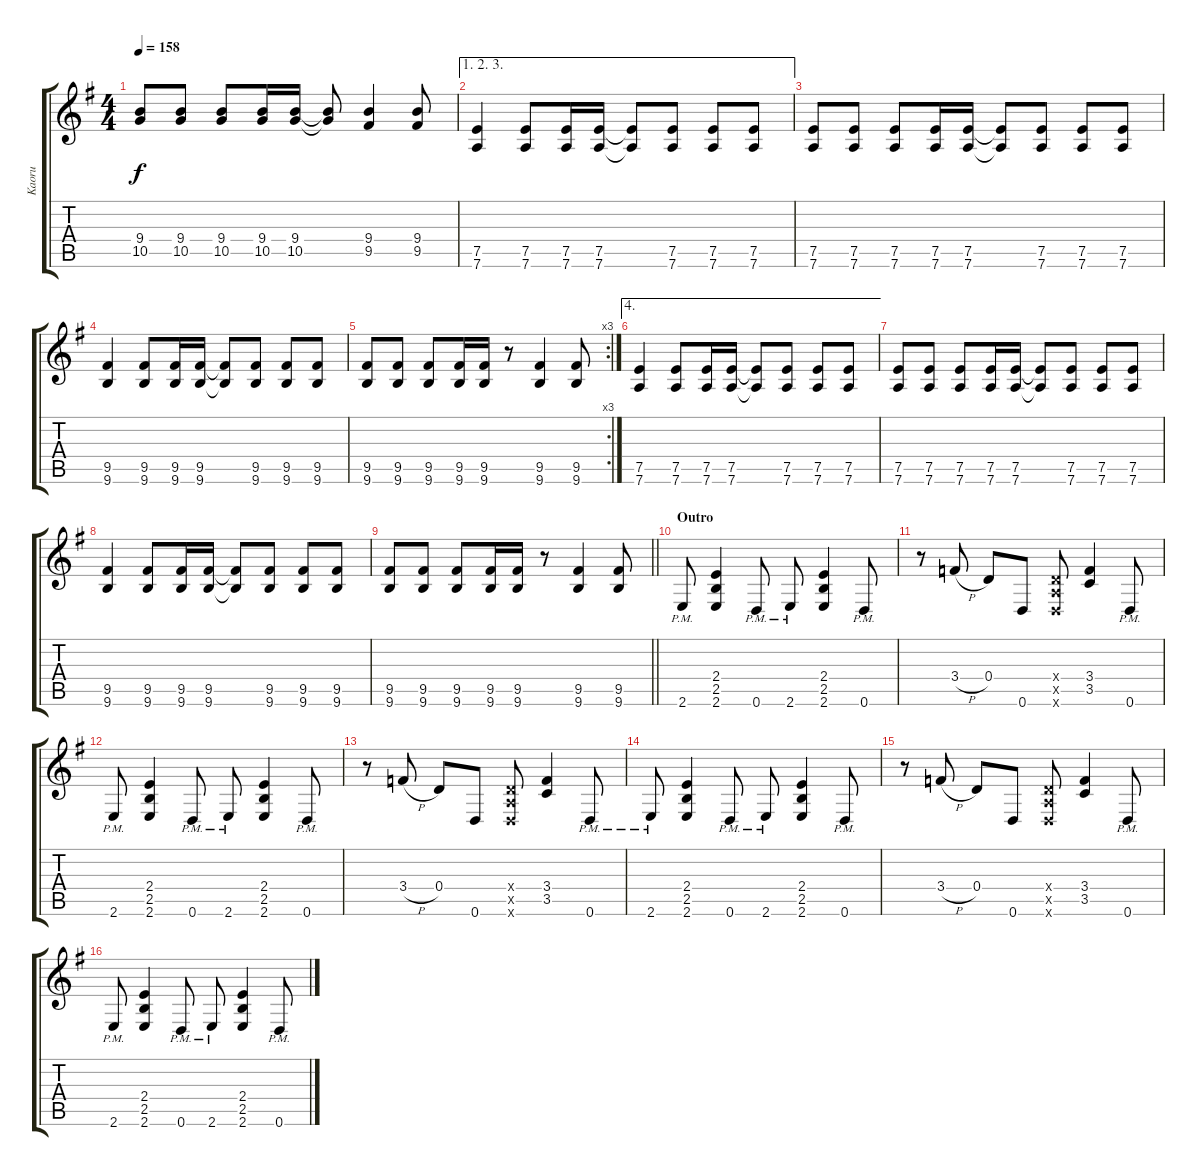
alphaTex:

\track ("Kaoru" "Kaoru") {instrument distortionguitar}
\staff {score tabs}
\tuning (E4 B3 G3 D3 A2 D2) {hide}
\ts (4 4)
\tempo 158
\clef g2
\ks g
(9.4 10.5).8{dy f} (9.4 10.5).8 (9.4 10.5).8 (9.4 10.5).16 (9.4 10.5).16 (9.4{t} 10.5{t}).8 (9.4 9.5).4 (9.4 9.5).8 |
\ae (1 2 3)
(7.5 7.6).4 (7.5 7.6).8 (7.5 7.6).16 (7.5 7.6).16 (7.5{t} 7.6{t}).8 (7.5 7.6).8 (7.5 7.6).8 (7.5 7.6).8 |
(7.5 7.6).8 (7.5 7.6).8 (7.5 7.6).8 (7.5 7.6).16 (7.5 7.6).16 (7.5{t} 7.6{t}).8 (7.5 7.6).8 (7.5 7.6).8 (7.5 7.6).8 |
(9.5 9.6).4 (9.5 9.6).8 (9.5 9.6).16 (9.5 9.6).16 (9.5{t} 9.6{t}).8 (9.5 9.6).8 (9.5 9.6).8 (9.5 9.6).8 |
\rc 3
(9.5 9.6).8 (9.5 9.6).8 (9.5 9.6).8 (9.5 9.6).16 (9.5 9.6).16 r.8 (9.5 9.6).4 (9.5 9.6).8 |
\ae 4
(7.5 7.6).4 (7.5 7.6).8 (7.5 7.6).16 (7.5 7.6).16 (7.5{t} 7.6{t}).8 (7.5 7.6).8 (7.5 7.6).8 (7.5 7.6).8 |
(7.5 7.6).8 (7.5 7.6).8 (7.5 7.6).8 (7.5 7.6).16 (7.5 7.6).16 (7.5{t} 7.6{t}).8 (7.5 7.6).8 (7.5 7.6).8 (7.5 7.6).8 |
(9.5 9.6).4 (9.5 9.6).8 (9.5 9.6).16 (9.5 9.6).16 (9.5{t} 9.6{t}).8 (9.5 9.6).8 (9.5 9.6).8 (9.5 9.6).8 |
\barLineRight lightlight
(9.5 9.6).8 (9.5 9.6).8 (9.5 9.6).8 (9.5 9.6).16 (9.5 9.6).16 r.8 (9.5 9.6).4 (9.5 9.6).8 |
\section ("" "Outro")
2.6{pm}.8 (2.4 2.5 2.6).4 0.6{pm}.8 2.6{pm}.8 (2.4 2.5 2.6).4 0.6{pm}.8 |
r.8 3.4{h}.8 0.4.8 0.6.8 (0.4{x} 0.5{x} 0.6{x}).8 (3.4 3.5).4 0.6{pm}.8 |
2.6{pm}.8 (2.4 2.5 2.6).4 0.6{pm}.8 2.6{pm}.8 (2.4 2.5 2.6).4 0.6{pm}.8 |
r.8 3.4{h}.8 0.4.8 0.6.8 (0.4{x} 0.5{x} 0.6{x}).8 (3.4 3.5).4 0.6{pm}.8 |
2.6{pm}.8 (2.4 2.5 2.6).4 0.6{pm}.8 2.6{pm}.8 (2.4 2.5 2.6).4 0.6{pm}.8 |
r.8 3.4{h}.8 0.4.8 0.6.8 (0.4{x} 0.5{x} 0.6{x}).8 (3.4 3.5).4 0.6{pm}.8 |
2.6{pm}.8 (2.4 2.5 2.6).4 0.6{pm}.8 2.6{pm}.8 (2.4 2.5 2.6).4 0.6{pm}.8
